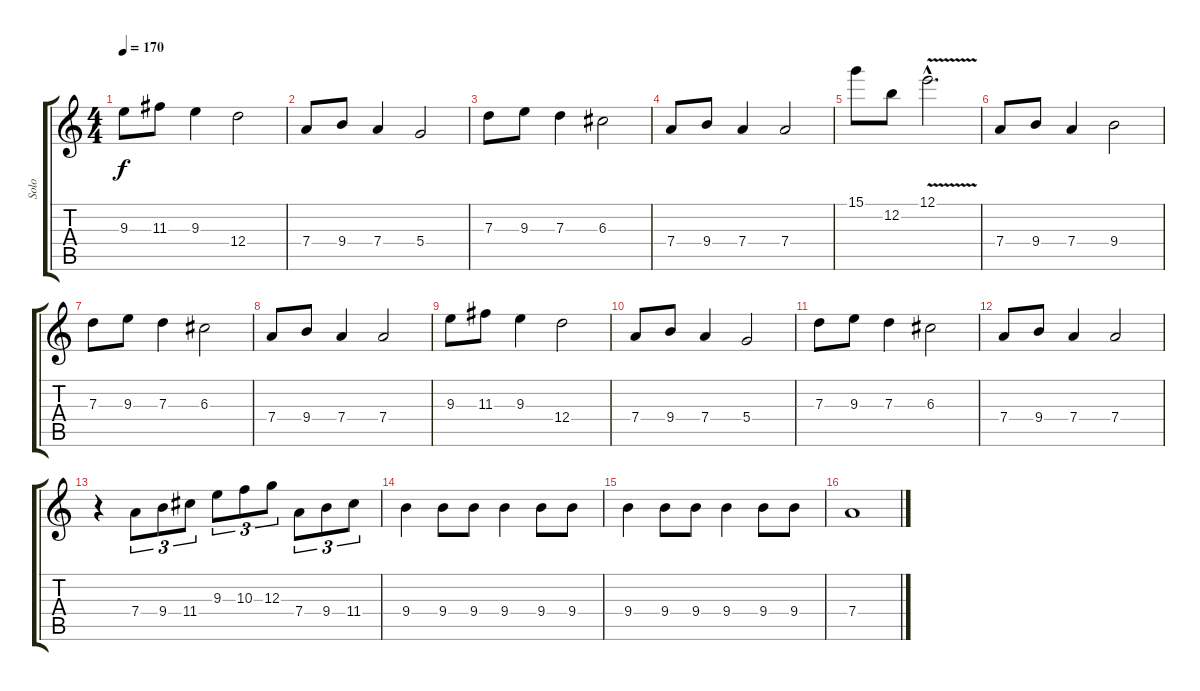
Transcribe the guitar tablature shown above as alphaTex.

\track ("Solo" "Solo") {instrument distortionguitar}
\staff {score tabs}
\tuning (E4 B3 G3 D3 A2 E2) {hide}
\ts (4 4)
\tempo 170
\clef g2
\ks c
9.3.8{dy f} 11.3.8 9.3.4 12.4.2 |
7.4.8 9.4.8 7.4.4 5.4.2 |
7.3.8 9.3.8 7.3.4 6.3.2 |
7.4.8 9.4.8 7.4.4 7.4.2 |
15.1.8 12.2.8 12.1{v hac}.2{d} |
7.4.8 9.4.8 7.4.4 9.4.2 |
7.3.8 9.3.8 7.3.4 6.3.2 |
7.4.8 9.4.8 7.4.4 7.4.2 |
9.3.8 11.3.8 9.3.4 12.4.2 |
7.4.8 9.4.8 7.4.4 5.4.2 |
7.3.8 9.3.8 7.3.4 6.3.2 |
7.4.8 9.4.8 7.4.4 7.4.2 |
r.4 7.4.8{tu (3 2)} 9.4.8{tu (3 2)} 11.4.8{tu (3 2)} 9.3.8{tu (3 2)} 10.3.8{tu (3 2)} 12.3.8{tu (3 2)} 7.4.8{tu (3 2)} 9.4.8{tu (3 2)} 11.4.8{tu (3 2)} |
9.4.4 9.4.8 9.4.8 9.4.4 9.4.8 9.4.8 |
9.4.4 9.4.8 9.4.8 9.4.4 9.4.8 9.4.8 |
7.4.1
